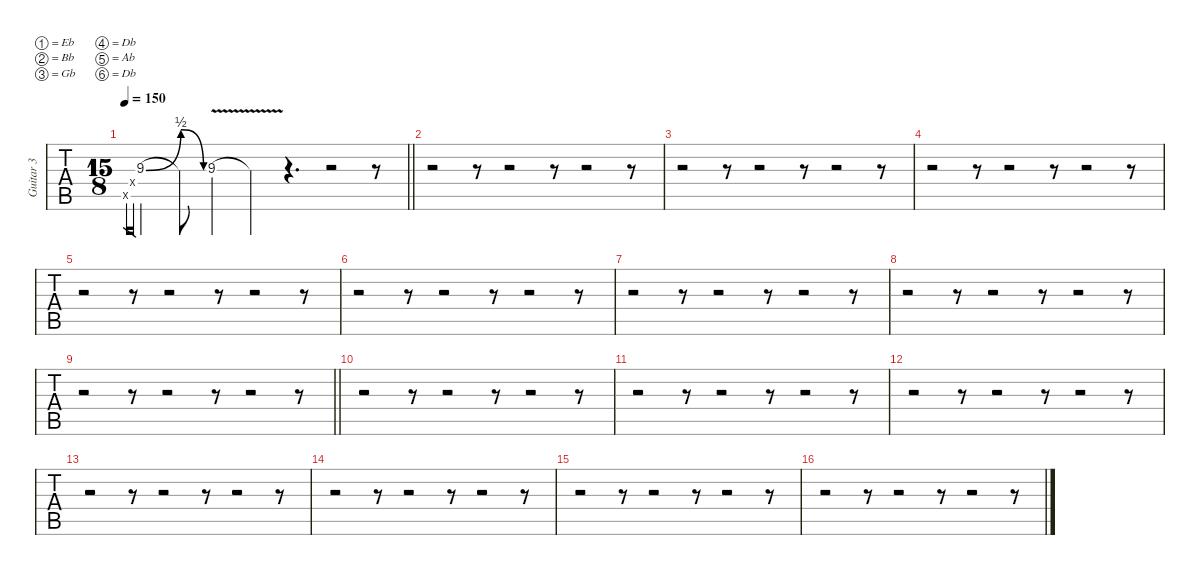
\defaultSystemsLayout 2
\hideDynamics
\bracketExtendMode nobrackets
\multiTrackTrackNamePolicy allsystems
\firstSystemTrackNameMode fullname
\otherSystemsTrackNameMode fullname
\otherSystemsTrackNameOrientation horizontal
\track ("Guitar 3" "Guitar 3") {instrument overdrivenguitar}
\staff {tabs}
\tuning (Eb4 Bb3 Gb3 Db3 Ab2 Db2)
\ts (15 8)
\scale
0.978254
\tempo 150
\accidentals auto
\clef g2
\ottava regular
\simile none
\barLineRight lightlight
\ks aminor
0.5{x acc x}.16{gr dy mf} 0.4{x acc x}.16{gr} 9.3{be (bend 0 0 15 2) acc x}.4 9.3{be (release 0 2 31.2 0) t}.8 9.3{v acc x}.4 9.3{v t acc x}.4 r.4{d} r.2 r.8 |
\scale
1.02133 r.2 r.8 r.2 r.8 r.2 r.8 |
\scale
0.978671 r.2 r.8 r.2 r.8 r.2 r.8 |
\scale
1.02248 r.2 r.8 r.2 r.8 r.2 r.8 |
\scale
0.977518 r.2 r.8 r.2 r.8 r.2 r.8 |
\scale
1.024 r.2 r.8 r.2 r.8 r.2 r.8 |
\scale
0.976004 r.2 r.8 r.2 r.8 r.2 r.8 |
\scale
1.02175 r.2 r.8 r.2 r.8 r.2 r.8 |
\scale
0.978254
\barLineRight lightlight
r.2 r.8 r.2 r.8 r.2 r.8 |
\scale
1.02133 r.2 r.8 r.2 r.8 r.2 r.8 |
\scale
0.97867 r.2 r.8 r.2 r.8 r.2 r.8 |
\scale
1.01982 r.2 r.8 r.2 r.8 r.2 r.8 |
\scale
0.980184 r.2 r.8 r.2 r.8 r.2 r.8 |
\scale
1.01866 r.2 r.8 r.2 r.8 r.2 r.8 |
\scale
0.981337 r.2 r.8 r.2 r.8 r.2 r.8 |
\scale
1.02379 r.2 r.8 r.2 r.8 r.2 r.8
